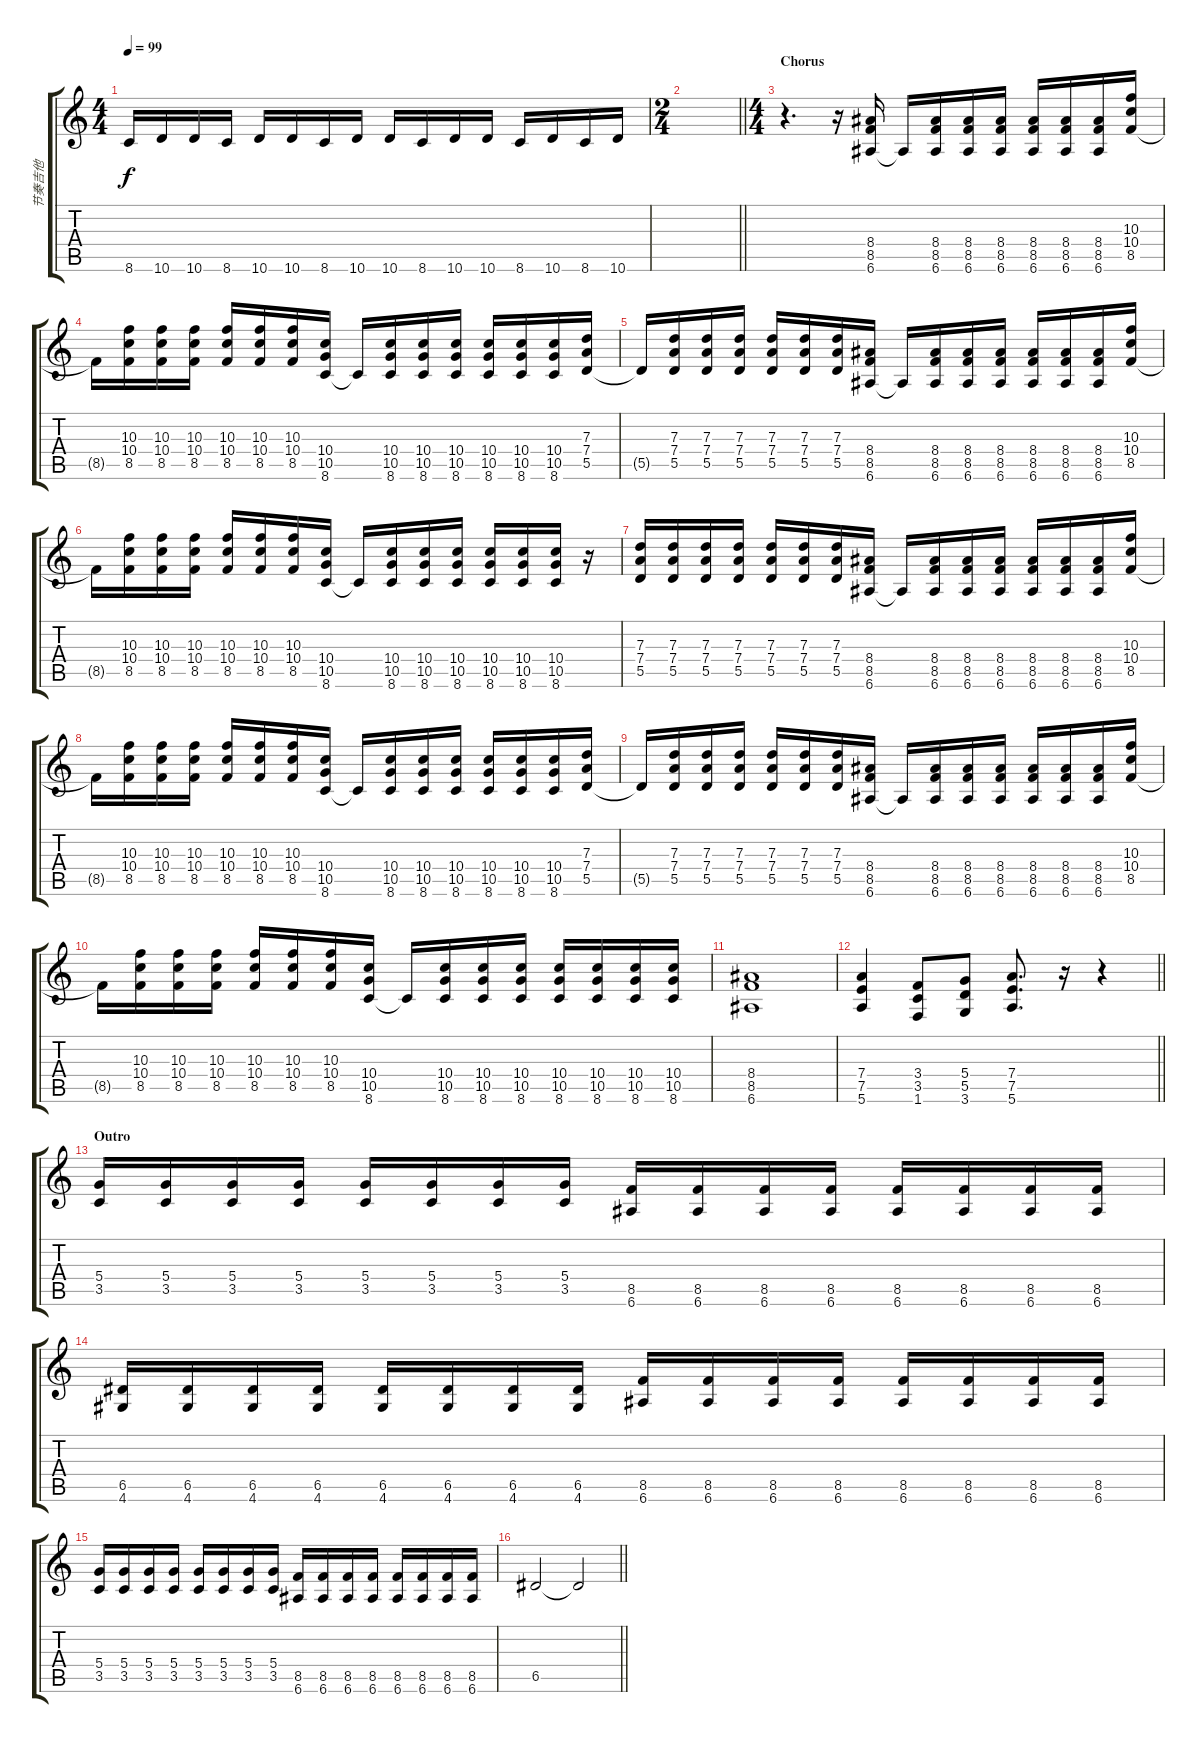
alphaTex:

\track ("节奏吉他" "节奏吉他") {instrument distortionguitar}
\staff {score tabs}
\tuning (E4 B3 G3 D3 A2 E2) {hide}
\ts (4 4)
\tempo 99
\clef g2
\ks c
8.6.16{dy f} 10.6.16 10.6.16 8.6.16 10.6.16 10.6.16 8.6.16 10.6.16 10.6.16 8.6.16 10.6.16 10.6.16 8.6.16 10.6.16 8.6.16 10.6.16 |
\ts (2 4)
\barLineRight lightlight
|
\ts (4 4)
\section ("" "Chorus")
r.4{d} r.16 (8.4 8.5 6.6).16 6.6{t}.16 (8.4 8.5 6.6).16 (8.4 8.5 6.6).16 (8.4 8.5 6.6).16 (8.4 8.5 6.6).16 (8.4 8.5 6.6).16 (8.4 8.5 6.6).16 (10.3 10.4 8.5).16 |
8.5{t}.16 (10.3 10.4 8.5).16 (10.3 10.4 8.5).16 (10.3 10.4 8.5).16 (10.3 10.4 8.5).16 (10.3 10.4 8.5).16 (10.3 10.4 8.5).16 (10.4 10.5 8.6).16 8.6{t}.16 (10.4 10.5 8.6).16 (10.4 10.5 8.6).16 (10.4 10.5 8.6).16 (10.4 10.5 8.6).16 (10.4 10.5 8.6).16 (10.4 10.5 8.6).16 (7.3 7.4 5.5).16 |
5.5{t}.16 (7.3 7.4 5.5).16 (7.3 7.4 5.5).16 (7.3 7.4 5.5).16 (7.3 7.4 5.5).16 (7.3 7.4 5.5).16 (7.3 7.4 5.5).16 (8.4 8.5 6.6).16 6.6{t}.16 (8.4 8.5 6.6).16 (8.4 8.5 6.6).16 (8.4 8.5 6.6).16 (8.4 8.5 6.6).16 (8.4 8.5 6.6).16 (8.4 8.5 6.6).16 (10.3 10.4 8.5).16 |
8.5{t}.16 (10.3 10.4 8.5).16 (10.3 10.4 8.5).16 (10.3 10.4 8.5).16 (10.3 10.4 8.5).16 (10.3 10.4 8.5).16 (10.3 10.4 8.5).16 (10.4 10.5 8.6).16 8.6{t}.16 (10.4 10.5 8.6).16 (10.4 10.5 8.6).16 (10.4 10.5 8.6).16 (10.4 10.5 8.6).16 (10.4 10.5 8.6).16 (10.4 10.5 8.6).16 r.16 |
(7.3 7.4 5.5).16 (7.3 7.4 5.5).16 (7.3 7.4 5.5).16 (7.3 7.4 5.5).16 (7.3 7.4 5.5).16 (7.3 7.4 5.5).16 (7.3 7.4 5.5).16 (8.4 8.5 6.6).16 6.6{t}.16 (8.4 8.5 6.6).16 (8.4 8.5 6.6).16 (8.4 8.5 6.6).16 (8.4 8.5 6.6).16 (8.4 8.5 6.6).16 (8.4 8.5 6.6).16 (10.3 10.4 8.5).16 |
8.5{t}.16 (10.3 10.4 8.5).16 (10.3 10.4 8.5).16 (10.3 10.4 8.5).16 (10.3 10.4 8.5).16 (10.3 10.4 8.5).16 (10.3 10.4 8.5).16 (10.4 10.5 8.6).16 8.6{t}.16 (10.4 10.5 8.6).16 (10.4 10.5 8.6).16 (10.4 10.5 8.6).16 (10.4 10.5 8.6).16 (10.4 10.5 8.6).16 (10.4 10.5 8.6).16 (7.3 7.4 5.5).16 |
5.5{t}.16 (7.3 7.4 5.5).16 (7.3 7.4 5.5).16 (7.3 7.4 5.5).16 (7.3 7.4 5.5).16 (7.3 7.4 5.5).16 (7.3 7.4 5.5).16 (8.4 8.5 6.6).16 6.6{t}.16 (8.4 8.5 6.6).16 (8.4 8.5 6.6).16 (8.4 8.5 6.6).16 (8.4 8.5 6.6).16 (8.4 8.5 6.6).16 (8.4 8.5 6.6).16 (10.3 10.4 8.5).16 |
8.5{t}.16 (10.3 10.4 8.5).16 (10.3 10.4 8.5).16 (10.3 10.4 8.5).16 (10.3 10.4 8.5).16 (10.3 10.4 8.5).16 (10.3 10.4 8.5).16 (10.4 10.5 8.6).16 8.6{t}.16 (10.4 10.5 8.6).16 (10.4 10.5 8.6).16 (10.4 10.5 8.6).16 (10.4 10.5 8.6).16 (10.4 10.5 8.6).16 (10.4 10.5 8.6).16 (10.4 10.5 8.6).16 |
(8.4 8.5 6.6).1 |
\barLineRight lightlight
(7.4 7.5 5.6).4 (3.4 3.5 1.6).8 (5.4 5.5 3.6).8 (7.4 7.5 5.6).8{d} r.16 r.4 |
\section ("" "Outro")
(5.4 3.5).16 (5.4 3.5).16 (5.4 3.5).16 (5.4 3.5).16 (5.4 3.5).16 (5.4 3.5).16 (5.4 3.5).16 (5.4 3.5).16 (8.5 6.6).16 (8.5 6.6).16 (8.5 6.6).16 (8.5 6.6).16 (8.5 6.6).16 (8.5 6.6).16 (8.5 6.6).16 (8.5 6.6).16 |
(6.5 4.6).16 (6.5 4.6).16 (6.5 4.6).16 (6.5 4.6).16 (6.5 4.6).16 (6.5 4.6).16 (6.5 4.6).16 (6.5 4.6).16 (8.5 6.6).16 (8.5 6.6).16 (8.5 6.6).16 (8.5 6.6).16 (8.5 6.6).16 (8.5 6.6).16 (8.5 6.6).16 (8.5 6.6).16 |
(5.4 3.5).16 (5.4 3.5).16 (5.4 3.5).16 (5.4 3.5).16 (5.4 3.5).16 (5.4 3.5).16 (5.4 3.5).16 (5.4 3.5).16 (8.5 6.6).16 (8.5 6.6).16 (8.5 6.6).16 (8.5 6.6).16 (8.5 6.6).16 (8.5 6.6).16 (8.5 6.6).16 (8.5 6.6).16 |
\barLineRight lightlight
6.5.2 6.5{t}.2
